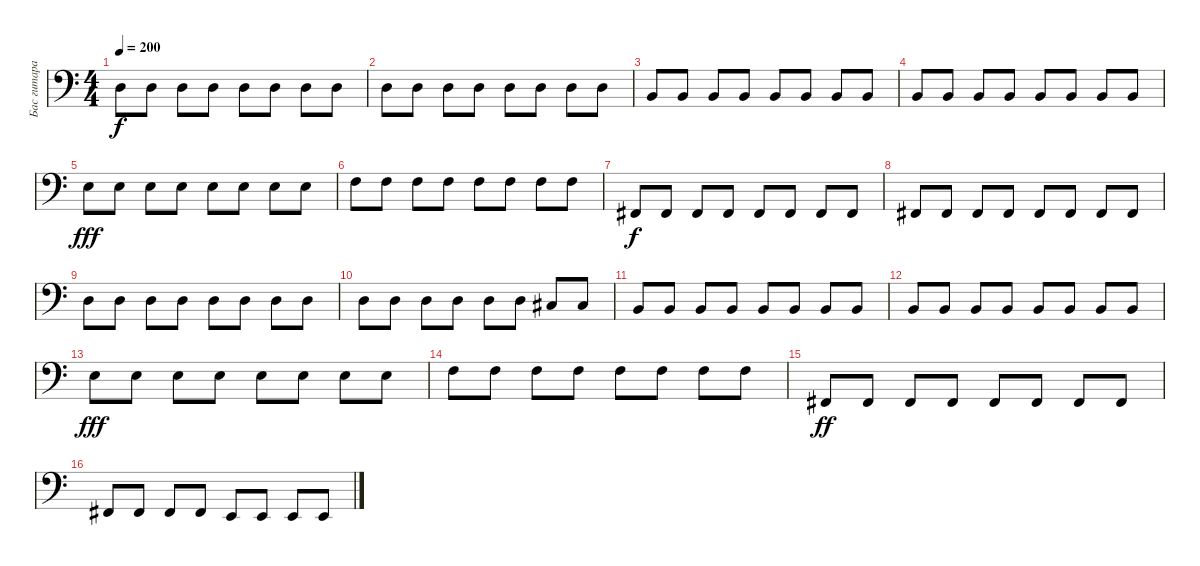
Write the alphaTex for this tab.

\track ("Бас гитара" "Бас гитара") {instrument slapbass1}
\staff {score}
\tuning (G2 D2 A1 E1) {hide}
\ts (4 4)
\tempo 200
\clef f4
\ks c
0.2.8{dy f} 0.2.8 0.2.8 0.2.8 0.2.8 0.2.8 0.2.8 0.2.8 |
0.2.8 0.2.8 0.2.8 0.2.8 0.2.8 0.2.8 0.2.8 0.2.8 |
2.3.8 2.3.8 2.3.8 2.3.8 2.3.8 2.3.8 2.3.8 2.3.8 |
2.3.8 2.3.8 2.3.8 2.3.8 2.3.8 2.3.8 2.3.8 2.3.8 |
2.2.8{dy fff} 2.2.8 2.2.8 2.2.8 2.2.8 2.2.8 2.2.8 2.2.8 |
3.2.8 3.2.8 3.2.8 3.2.8 3.2.8 3.2.8 3.2.8 3.2.8 |
2.4.8{dy f} 2.4.8 2.4.8 2.4.8 2.4.8 2.4.8 2.4.8 2.4.8 |
2.4.8 2.4.8 2.4.8 2.4.8 2.4.8 2.4.8 2.4.8 2.4.8 |
0.2.8 0.2.8 0.2.8 0.2.8 0.2.8 0.2.8 0.2.8 0.2.8 |
0.2.8 0.2.8 0.2.8 0.2.8 0.2.8 0.2.8 4.3.8 4.3.8 |
2.3.8 2.3.8 2.3.8 2.3.8 2.3.8 2.3.8 2.3.8 2.3.8 |
2.3.8 2.3.8 2.3.8 2.3.8 2.3.8 2.3.8 2.3.8 2.3.8 |
2.2.8{dy fff} 2.2.8 2.2.8 2.2.8 2.2.8 2.2.8 2.2.8 2.2.8 |
3.2.8 3.2.8 3.2.8 3.2.8 3.2.8 3.2.8 3.2.8 3.2.8 |
2.4.8{dy ff} 2.4.8 2.4.8 2.4.8 2.4.8 2.4.8 2.4.8 2.4.8 |
2.4.8 2.4.8 2.4.8 2.4.8 0.4.8 0.4.8 0.4.8 0.4.8
